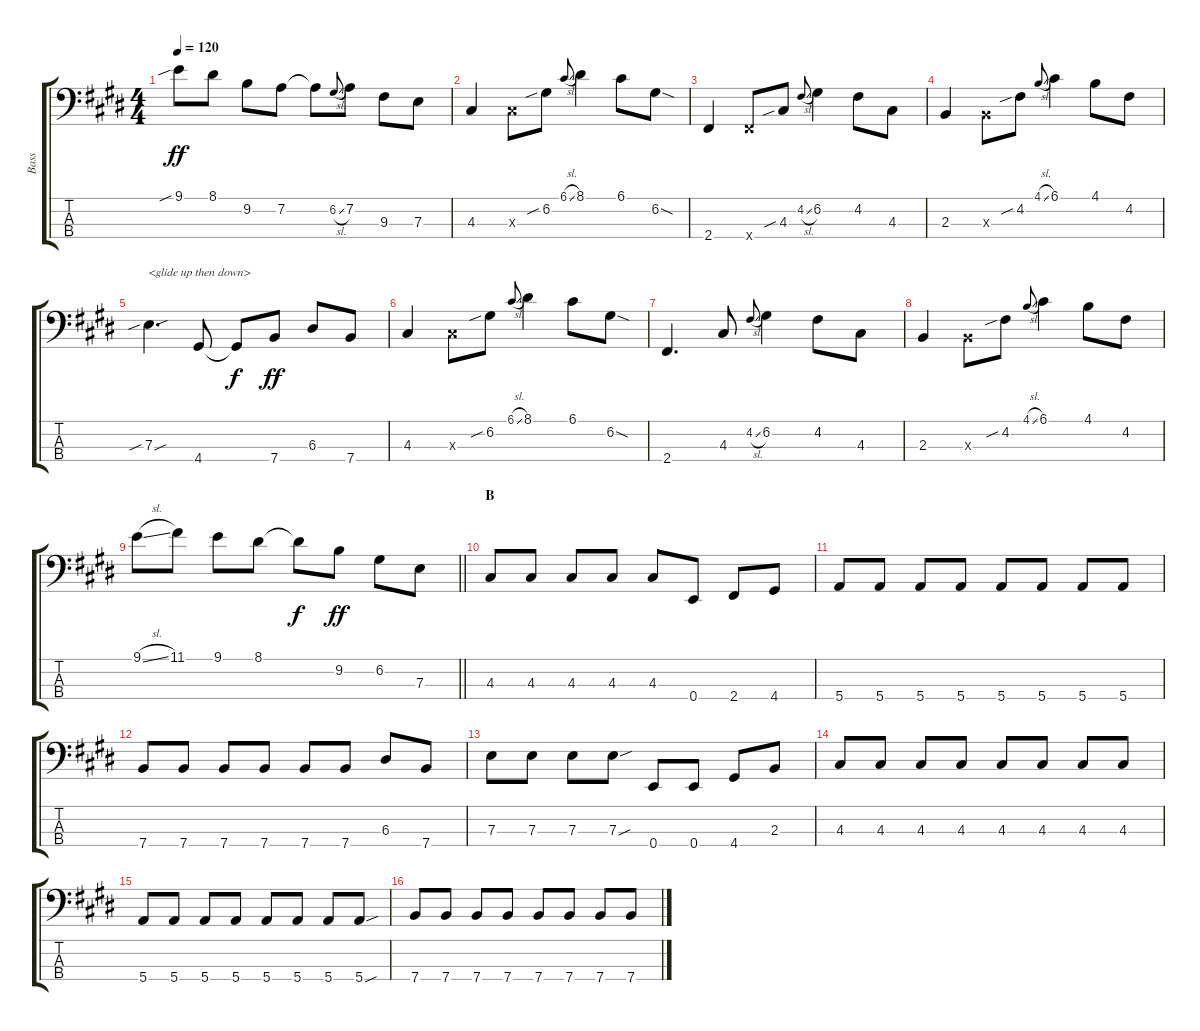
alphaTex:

\track ("Bass" "Bass") {instrument electricbasspick}
\staff {score tabs}
\tuning (G2 D2 A1 E1) {hide}
\ts (4 4)
\tempo 120
\clef f4
\ks e
9.1{sib}.8{dy ff} 8.1.8 9.2.8 7.2.8 7.2{t}.8 6.2{sl}.8{gr onbeat} 7.2.8 9.3.8 7.3.8 |
4.3.4 4.3{x}.8 6.2{sib}.8 6.1{sl}.8{gr onbeat} 8.1.4 6.1.8 6.2{sod}.8 |
2.4.4 2.4{x}.8 4.3{sib}.8 4.2{sl}.8{gr onbeat} 6.2.4 4.2.8 4.3.8 |
2.3.4 2.3{x}.8 4.2{sib}.8 4.1{sl}.8{gr onbeat} 6.1.4 4.1.8 4.2.8 |
7.3{sib sou}.4{d txt "<glide up then down>"} 4.4.8 4.4{t}.8{dy f} 7.4.8{dy ff} 6.3.8 7.4.8 |
4.3.4 4.3{x}.8 6.2{sib}.8 6.1{sl}.8{gr onbeat} 8.1.4 6.1.8 6.2{sod}.8 |
2.4.4{d} 4.3.8 4.2{sl}.8{gr onbeat} 6.2.4 4.2.8 4.3.8 |
2.3.4 2.3{x}.8 4.2{sib}.8 4.1{sl}.8{gr onbeat} 6.1.4 4.1.8 4.2.8 |
\barLineRight lightlight
9.1{sl}.8 11.1.8 9.1.8 8.1.8 8.1{t}.8{dy f} 9.2.8{dy ff} 6.2.8 7.3.8 |
\section ("" "B")
4.3.8 4.3.8 4.3.8 4.3.8 4.3.8 0.4.8 2.4.8 4.4.8 |
5.4.8 5.4.8 5.4.8 5.4.8 5.4.8 5.4.8 5.4.8 5.4.8 |
7.4.8 7.4.8 7.4.8 7.4.8 7.4.8 7.4.8 6.3.8 7.4.8 |
7.3.8 7.3.8 7.3.8 7.3{sou}.8 0.4.8 0.4.8 4.4.8 2.3.8 |
4.3.8 4.3.8 4.3.8 4.3.8 4.3.8 4.3.8 4.3.8 4.3.8 |
5.4.8 5.4.8 5.4.8 5.4.8 5.4.8 5.4.8 5.4.8 5.4{sou}.8 |
7.4.8 7.4.8 7.4.8 7.4.8 7.4.8 7.4.8 7.4.8 7.4.8
